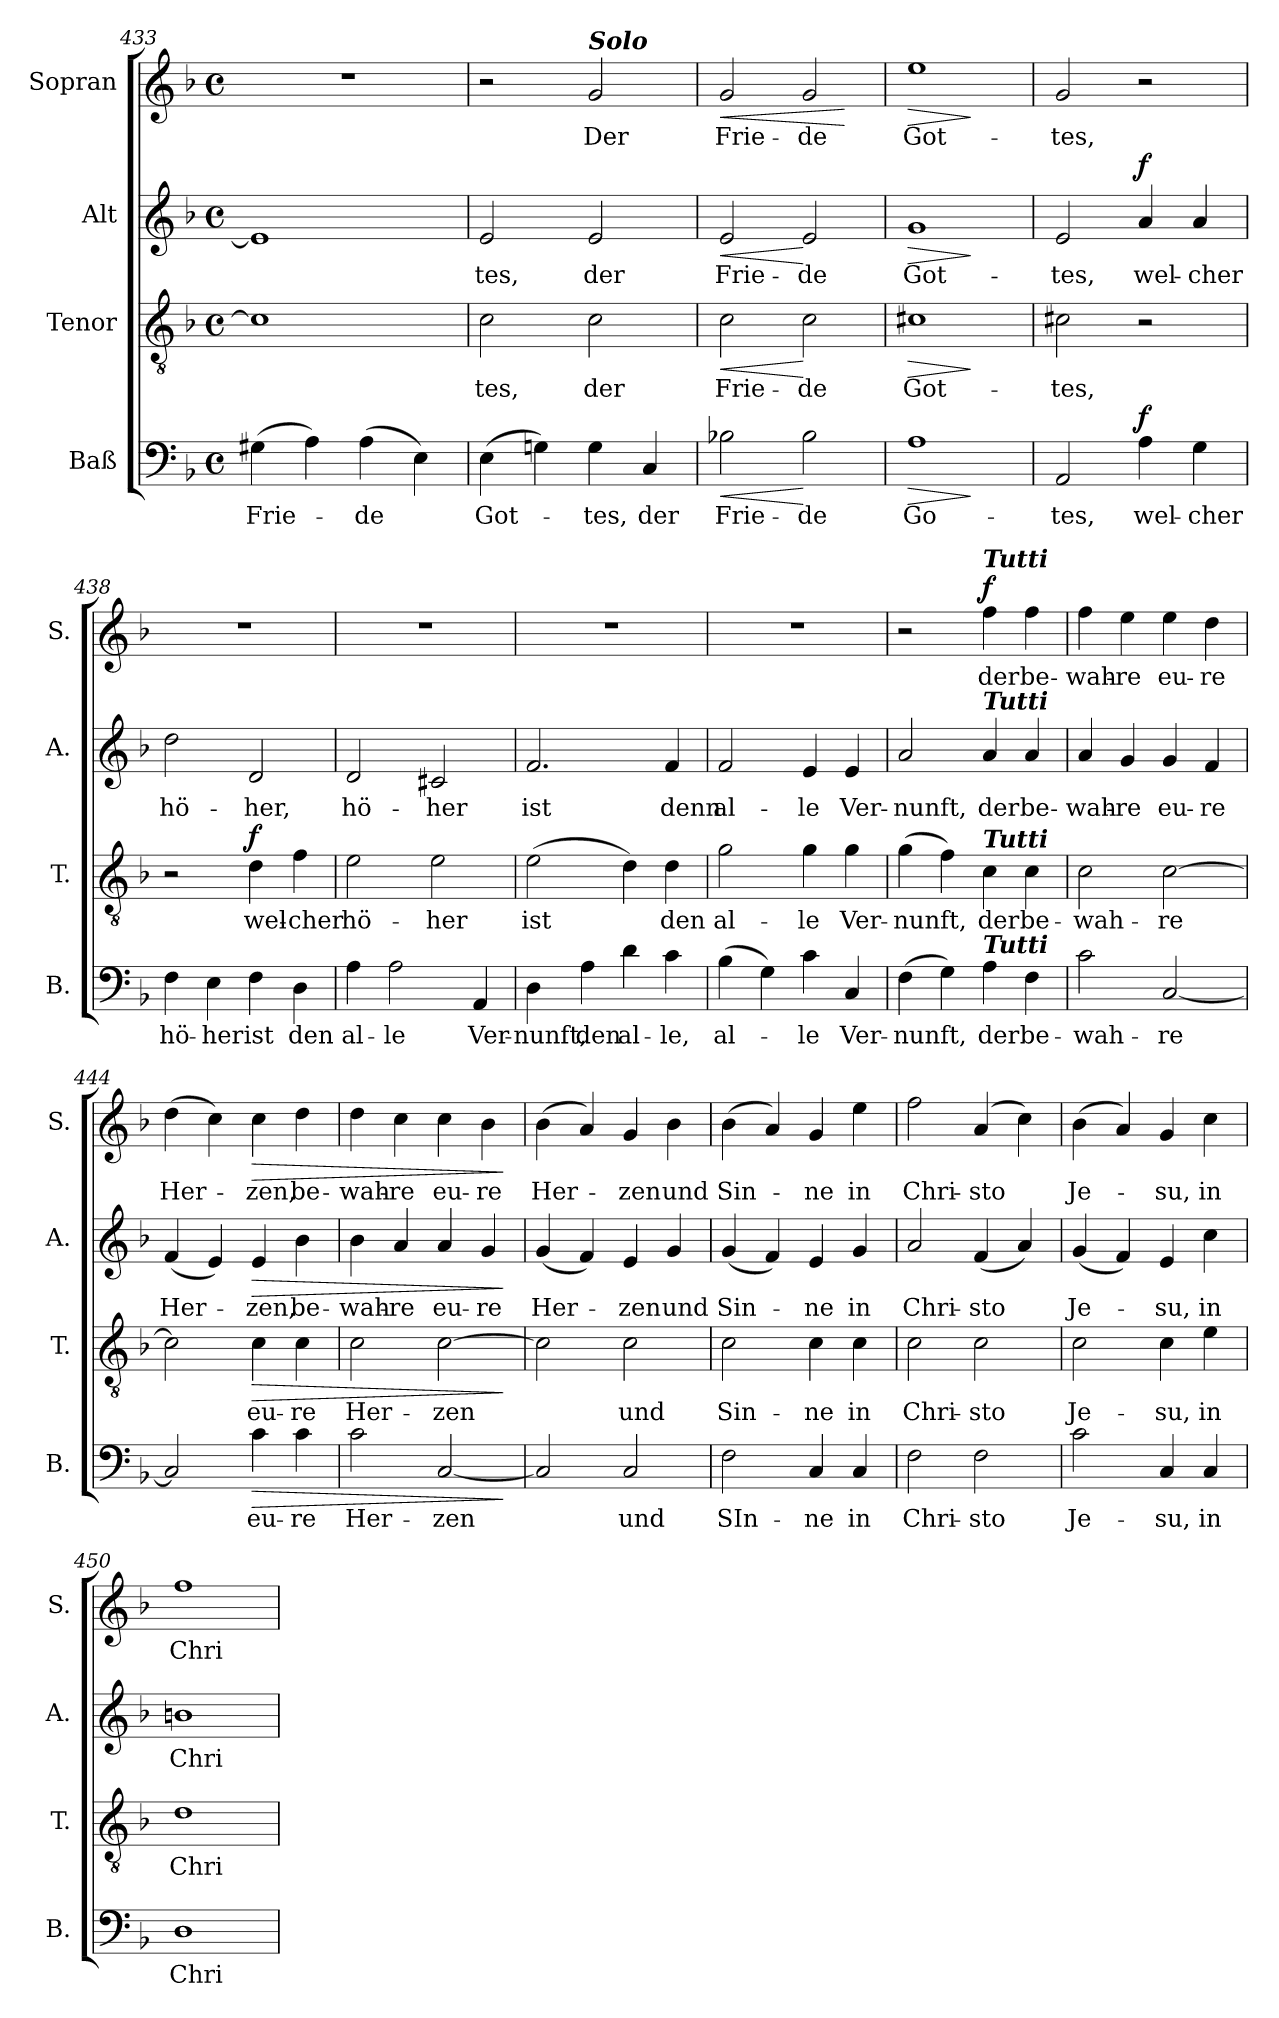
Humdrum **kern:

**kern	**text	**dynam	**kern	**text	**dynam	**kern	**text	**dynam	**kern	**text	**dynam
*part4	*part4	*part4	*part3	*part3	*part3	*part2	*part2	*part2	*part1	*part1	*part1
*staff4	*staff4	*staff4	*staff3	*staff3	*staff3	*staff2	*staff2	*staff2	*staff1	*staff1	*staff1
*I"Baß	*	*	*I"Tenor	*	*	*I"Alt	*	*	*I"Sopran	*	*
*I'B.	*	*	*I'T.	*	*	*I'A.	*	*	*I'S.	*	*
*clefF4	*	*	*clefGv2	*	*	*clefG2	*	*	*clefG2	*	*
*k[b-]	*	*	*k[b-]	*	*	*k[b-]	*	*	*k[b-]	*	*
*F:	*	*	*F:	*	*	*F:	*	*	*F:	*	*
*M4/4	*	*	*M4/4	*	*	*M4/4	*	*	*M4/4	*	*
*met(c)	*	*	*met(c)	*	*	*met(c)	*	*	*met(c)	*	*
=433	=433	=433	=433	=433	=433	=433	=433	=433	=433	=433	=433
!	!LO:LY:b	!	!	!	!	!	!	!	!	!	!
(>4G#X\	Frie-	.	1c]	.	.	1e]	.	.	1r	.	.
4A\)	.	.	.	.	.	.	.	.	.	.	.
!	!LO:LY:b	!	!	!	!	!	!	!	!	!	!
(>4A\	-de	.	.	.	.	.	.	.	.	.	.
4E\)	.	.	.	.	.	.	.	.	.	.	.
=434	=434	=434	=434	=434	=434	=434	=434	=434	=434	=434	=434
!	!LO:LY:b	!	!	!LO:LY:b	!	!	!LO:LY:b	!	!	!	!
(>4E\	Got-	.	2c\	-tes,	.	2e/	-tes,	.	2r	.	.
4Gn\)	.	.	.	.	.	.	.	.	.	.	.
!	!	!	!	!	!	!	!	!	!LO:TX:a:Bi:t=Solo	!	!
!	!LO:LY:b	!	!	!LO:LY:b	!	!	!LO:LY:b	!	!	!LO:LY:b	!
4G\	-tes,	.	2c\	der	.	2e/	der	.	2g/	Der	.
!	!LO:LY:b	!	!	!	!	!	!	!	!	!	!
4C/	der	.	.	.	.	.	.	.	.	.	.
=435	=435	=435	=435	=435	=435	=435	=435	=435	=435	=435	=435
!	!LO:LY:b	!LO:HP:b	!	!LO:LY:b	!LO:HP:b	!	!LO:LY:b	!LO:HP:b	!	!LO:LY:b	!LO:HP:b
2B-X\	Frie-	<	2c\	Frie-	<	2e/	Frie-	<	2g/	Frie-	<
!	!LO:LY:b	!	!	!LO:LY:b	!	!	!LO:LY:b	!	!	!LO:LY:b	!
2B-\	-de	[	2c\	-de	[	2e/	-de	[	2g/	-de	.
.	.	.	.	.	.	.	.	.	.	.	[
=436	=436	=436	=436	=436	=436	=436	=436	=436	=436	=436	=436
!	!LO:LY:b	!LO:HP:b	!	!LO:LY:b	!LO:HP:b	!	!LO:LY:b	!LO:HP:b	!	!LO:LY:b	!LO:HP:b
1A	Go-	>	1c#X	Got-	>	1g	Got-	>	1ee	Got-	>
.	.	]	.	.	]	.	.	]	.	.	]
!!LO:LB:g=z
=437	=437	=437	=437	=437	=437	=437	=437	=437	=437	=437	=437
!	!LO:LY:b	!	!	!LO:LY:b	!	!	!LO:LY:b	!	!	!LO:LY:b	!
2AA/	-tes,	.	2c#X\	-tes,	.	2e/	-tes,	.	2g/	-tes,	.
!	!LO:LY:b	!LO:DY:a	!	!	!	!	!LO:LY:b	!LO:DY:a	!	!	!
4A\	wel-	f	2r	.	.	4a/	wel-	f	2r	.	.
!	!LO:LY:b	!	!	!	!	!	!LO:LY:b	!	!	!	!
4G\	-cher	.	.	.	.	4a/	-cher	.	.	.	.
=438	=438	=438	=438	=438	=438	=438	=438	=438	=438	=438	=438
!	!LO:LY:b	!	!	!	!	!	!LO:LY:b	!	!	!	!
4F\	hö-	.	2r	.	.	2dd\	hö-	.	1r	.	.
!	!LO:LY:b	!	!	!	!	!	!	!	!	!	!
4E\	-her	.	.	.	.	.	.	.	.	.	.
!	!LO:LY:b	!	!	!LO:LY:b	!LO:DY:a	!	!LO:LY:b	!	!	!	!
4F\	ist	.	4d\	wel-	f	2d/	-her,	.	.	.	.
!	!LO:LY:b	!	!	!LO:LY:b	!	!	!	!	!	!	!
4D\	den	.	4f\	-cher	.	.	.	.	.	.	.
=439	=439	=439	=439	=439	=439	=439	=439	=439	=439	=439	=439
!	!LO:LY:b	!	!	!LO:LY:b	!	!	!LO:LY:b	!	!	!	!
4A\	al-	.	2e\	hö-	.	2d/	hö-	.	1r	.	.
!	!LO:LY:b	!	!	!	!	!	!	!	!	!	!
2A\	-le	.	.	.	.	.	.	.	.	.	.
!	!	!	!	!LO:LY:b	!	!	!LO:LY:b	!	!	!	!
.	.	.	2e\	-her	.	2c#X/	-her	.	.	.	.
!	!LO:LY:b	!	!	!	!	!	!	!	!	!	!
4AA/	Ver-	.	.	.	.	.	.	.	.	.	.
=440	=440	=440	=440	=440	=440	=440	=440	=440	=440	=440	=440
!	!LO:LY:b	!	!	!LO:LY:b	!	!	!LO:LY:b	!	!	!	!
4D\	-nunft,	.	(>2e\	ist	.	2.f/	ist	.	1r	.	.
!	!LO:LY:b	!	!	!	!	!	!	!	!	!	!
4A\	den	.	.	.	.	.	.	.	.	.	.
!	!LO:LY:b	!	!	!	!	!	!	!	!	!	!
4d\	al-	.	4d\)	.	.	.	.	.	.	.	.
!	!LO:LY:b	!	!	!LO:LY:b	!	!	!LO:LY:b	!	!	!	!
4c\	-le,	.	4d\	den	.	4f/	denn	.	.	.	.
=441	=441	=441	=441	=441	=441	=441	=441	=441	=441	=441	=441
!	!LO:LY:b	!	!	!LO:LY:b	!	!	!LO:LY:b	!	!	!	!
(>4B-\	al-	.	2g\	al-	.	2f/	al-	.	1r	.	.
4G\)	.	.	.	.	.	.	.	.	.	.	.
!	!LO:LY:b	!	!	!LO:LY:b	!	!	!LO:LY:b	!	!	!	!
4c\	-le	.	4g\	-le	.	4e/	-le	.	.	.	.
!	!LO:LY:b	!	!	!LO:LY:b	!	!	!LO:LY:b	!	!	!	!
4C/	Ver-	.	4g\	Ver-	.	4e/	Ver-	.	.	.	.
=442	=442	=442	=442	=442	=442	=442	=442	=442	=442	=442	=442
!	!LO:LY:b	!	!	!LO:LY:b	!	!	!LO:LY:b	!	!	!	!
(>4F\	-nunft,	.	(>4g\	-nunft,	.	2a/	-nunft,	.	2r	.	.
4G\)	.	.	4f\)	.	.	.	.	.	.	.	.
!	!	!	!	!	!	!	!	!	!LO:TX:a:Bi:t=Tutti	!	!
!	!	!	!	!	!	!LO:TX:a:Bi:t=Tutti	!	!	!	!	!
!	!	!	!LO:TX:a:Bi:t=Tutti	!	!	!	!	!	!	!	!
!LO:TX:a:Bi:t=Tutti	!	!	!	!	!	!	!	!	!	!	!
!	!LO:LY:b	!	!	!LO:LY:b	!	!	!LO:LY:b	!	!	!LO:LY:b	!LO:DY:a
4A\	der	.	4c\	der	.	4a/	der	.	4ff\	der	f
!	!LO:LY:b	!	!	!LO:LY:b	!	!	!LO:LY:b	!	!	!LO:LY:b	!
4F\	be-	.	4c\	be-	.	4a/	be-	.	4ff\	be-	.
!!LO:PB:g=z
=443	=443	=443	=443	=443	=443	=443	=443	=443	=443	=443	=443
!	!LO:LY:b	!	!	!LO:LY:b	!	!	!LO:LY:b	!	!	!LO:LY:b	!
2c\	-wah-	.	2c\	-wah-	.	4a/	-wah-	.	4ff\	-wah-	.
!	!	!	!	!	!	!	!LO:LY:b	!	!	!LO:LY:b	!
.	.	.	.	.	.	4g/	-re	.	4ee\	-re	.
!	!LO:LY:b	!	!	!LO:LY:b	!	!	!LO:LY:b	!	!	!LO:LY:b	!
[2C/	-re	.	[2c\	-re	.	4g/	eu-	.	4ee\	eu-	.
!	!	!	!	!	!	!	!LO:LY:b	!	!	!LO:LY:b	!
.	.	.	.	.	.	4f/	-re	.	4dd\	-re	.
=444	=444	=444	=444	=444	=444	=444	=444	=444	=444	=444	=444
!	!	!	!	!	!	!	!LO:LY:b	!	!	!LO:LY:b	!
2C/]	.	.	2c\]	.	.	(<4f/	Her-	.	(>4dd\	Her-	.
.	.	.	.	.	.	4e/)	.	.	4cc\)	.	.
!	!LO:LY:b	!LO:HP:b	!	!LO:LY:b	!LO:HP:b	!	!LO:LY:b	!LO:HP:b	!	!LO:LY:b	!LO:HP:b
4c\	eu-	>	4c\	eu-	>	4e/	-zen,	>	4cc\	-zen,	>
!	!LO:LY:b	!	!	!LO:LY:b	!	!	!LO:LY:b	!	!	!LO:LY:b	!
4c\	-re	.	4c\	-re	.	4b-\	be-	.	4dd\	be-	.
=445	=445	=445	=445	=445	=445	=445	=445	=445	=445	=445	=445
!	!LO:LY:b	!	!	!LO:LY:b	!	!	!LO:LY:b	!	!	!LO:LY:b	!
2c\	Her-	.	2c\	Her-	.	4b-\	-wah-	.	4dd\	-wah-	.
!	!	!	!	!	!	!	!LO:LY:b	!	!	!LO:LY:b	!
.	.	.	.	.	.	4a/	-re	.	4cc\	-re	.
!	!LO:LY:b	!	!	!LO:LY:b	!	!	!LO:LY:b	!	!	!LO:LY:b	!
[2C/	-zen	.	[2c\	-zen	.	4a/	eu-	.	4cc\	eu-	.
!	!	!	!	!	!	!	!LO:LY:b	!	!	!LO:LY:b	!
.	.	.	.	.	.	4g/	-re	.	4b-\	-re	.
.	.	]	.	.	]	.	.	]	.	.	]
=446	=446	=446	=446	=446	=446	=446	=446	=446	=446	=446	=446
!	!	!	!	!	!	!	!LO:LY:b	!	!	!LO:LY:b	!
2C/]	.	.	2c\]	.	.	(<4g/	Her-	.	(>4b-\	Her-	.
.	.	.	.	.	.	4f/)	.	.	4a/)	.	.
!	!LO:LY:b	!	!	!LO:LY:b	!	!	!LO:LY:b	!	!	!LO:LY:b	!
2C/	und	.	2c\	und	.	4e/	-zen	.	4g/	-zen	.
!	!	!	!	!	!	!	!LO:LY:b	!	!	!LO:LY:b	!
.	.	.	.	.	.	4g/	und	.	4b-\	und	.
=447	=447	=447	=447	=447	=447	=447	=447	=447	=447	=447	=447
!	!LO:LY:b	!	!	!LO:LY:b	!	!	!LO:LY:b	!	!	!LO:LY:b	!
2F\	SIn-	.	2c\	Sin-	.	(<4g/	Sin-	.	(>4b-\	Sin-	.
.	.	.	.	.	.	4f/)	.	.	4a/)	.	.
!	!LO:LY:b	!	!	!LO:LY:b	!	!	!LO:LY:b	!	!	!LO:LY:b	!
4C/	-ne	.	4c\	-ne	.	4e/	-ne	.	4g/	-ne	.
!	!LO:LY:b	!	!	!LO:LY:b	!	!	!LO:LY:b	!	!	!LO:LY:b	!
4C/	in	.	4c\	in	.	4g/	in	.	4ee\	in	.
=448	=448	=448	=448	=448	=448	=448	=448	=448	=448	=448	=448
!	!LO:LY:b	!	!	!LO:LY:b	!	!	!LO:LY:b	!	!	!LO:LY:b	!
2F\	Chri-	.	2c\	Chri-	.	2a/	Chri-	.	2ff\	Chri-	.
!	!LO:LY:b	!	!	!LO:LY:b	!	!	!LO:LY:b	!	!	!LO:LY:b	!
2F\	-sto	.	2c\	-sto	.	(<4f/	-sto	.	(4a/	-sto	.
.	.	.	.	.	.	4a/)	.	.	4cc\)	.	.
!!LO:LB:g=z
=449	=449	=449	=449	=449	=449	=449	=449	=449	=449	=449	=449
!	!LO:LY:b	!	!	!LO:LY:b	!	!	!LO:LY:b	!	!	!LO:LY:b	!
2c\	Je-	.	2c\	Je-	.	(<4g/	Je-	.	(>4b-\	Je-	.
.	.	.	.	.	.	4f/)	.	.	4a/)	.	.
!	!LO:LY:b	!	!	!LO:LY:b	!	!	!LO:LY:b	!	!	!LO:LY:b	!
4C/	-su,	.	4c\	-su,	.	4e/	-su,	.	4g/	-su,	.
!	!LO:LY:b	!	!	!LO:LY:b	!	!	!LO:LY:b	!	!	!LO:LY:b	!
4C/	in	.	4e\	in	.	4cc\	in	.	4cc\	in	.
=450	=450	=450	=450	=450	=450	=450	=450	=450	=450	=450	=450
!	!LO:LY:b	!	!	!LO:LY:b	!	!	!LO:LY:b	!	!	!LO:LY:b	!
1D	Chri-	.	1d	Chri-	.	1bn	Chri-	.	1ff	Chri-	.
=	=	=	=	=	=	=	=	=	=	=	=
*-	*-	*-	*-	*-	*-	*-	*-	*-	*-	*-	*-
